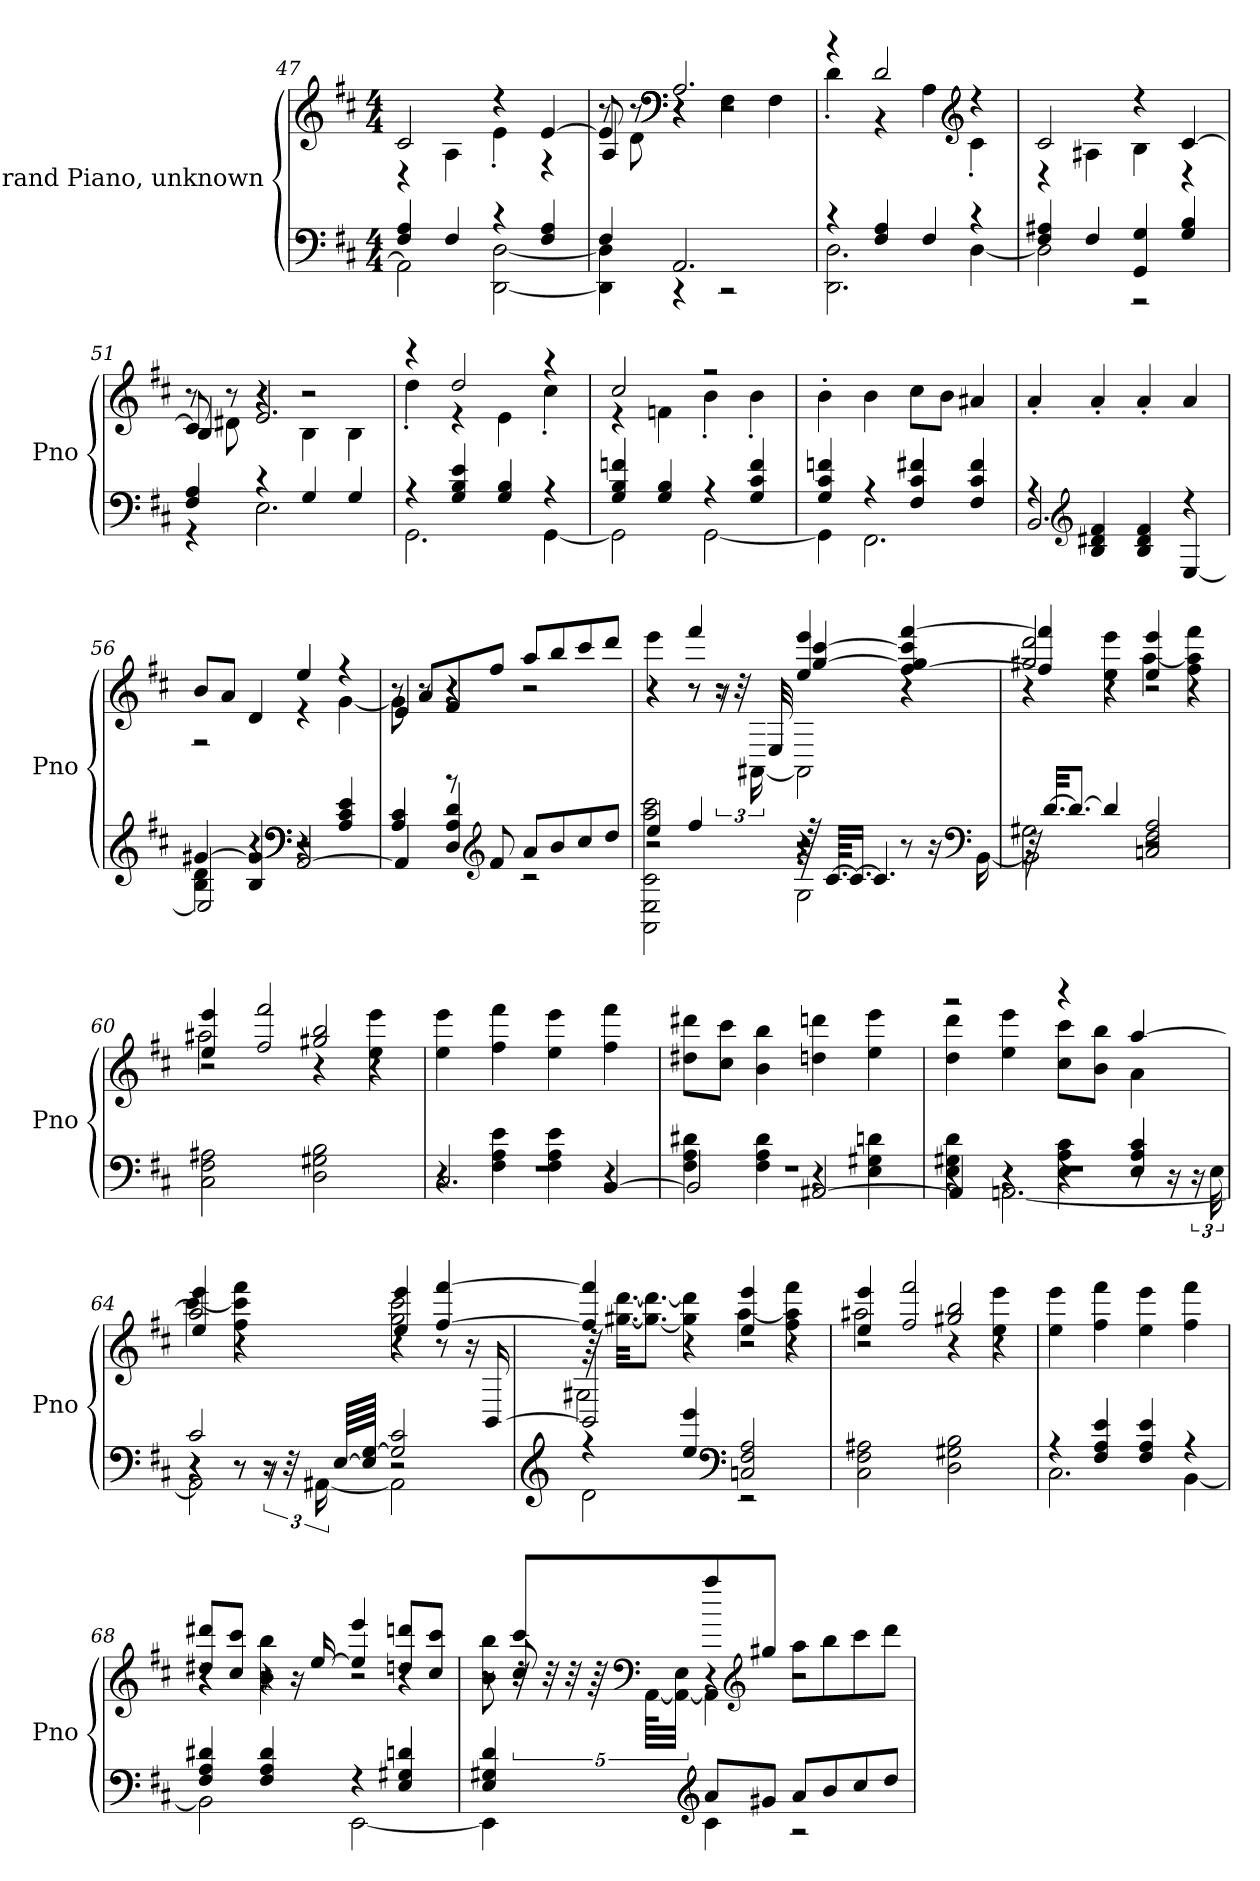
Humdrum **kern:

**kern	**kern
*part1	*part1
*staff2	*staff1
*I"Grand Piano, unknown	*
*I'Pno	*
!!LO:LB:g=z
*clefF4	*clefG2
*k[f#c#]	*k[f#c#]
*M4/4	*M4/4
=47	=47
*^	*^
4F#/ 4A/	2AA\]	2c#/	4r
4F#/	.	.	4A\
4r	[2DD\ [2D\	4r	4e'\
4F#/ 4A/	.	[4e/	4r
=48	=48	=48	=48
*	*	*	*^
4F#/	4DD\] 4D\]	8e/]	8r	4A/
.	.	8r	8d\	.
*	*	*clefF4	*	*
2.AA/	4r	4r	4r	2.A/
.	2r	2r	4F#\	.
.	.	.	4F#\	.
*	*	*	*v	*v
=49	=49	=49	=49
4r	2.DD\ 2.D\	4r	4d'\
4F#/ 4A/	.	2d/	4r
4F#/	.	.	4A\
*	*	*clefG2	*
4r	[4D\	4r	4c#'\
=50	=50	=50	=50
4F#/ 4A#X/	2D\]	2c#/	4r
4F#/	.	.	4A#X\
4GG/ 4G/	2r	4r	4B\
4G/ 4B/	.	[4c#/	4r
=51	=51	=51	=51
*	*	*	*^
4F#/ 4A/	4r	8c#/]	8r	4B/
.	.	8r	8d#X\	.
4r	2.E\	2.e/	4r	4r
4G/	.	.	4B\	2r
4G/	.	.	4B\	.
*	*	*	*v	*v
=52	=52	=52	=52
4r	2.GG\	4r	4dd'\
4G/ 4B/ 4e/	.	2dd/	4r
4G/ 4B/	.	.	4e\
4r	[4GG\	4r	4cc#'\
!!LO:LB:g=z	!!
=53	=53	=53	=53
4G/ 4B/ 4fn/	2GG\]	2cc#/	4r
4G/ 4B/	.	.	4fn\
4r	[2GG\	2r	4b'\
4G/ 4c#/ 4f/	.	.	4b'\
*	*	*v	*v
=54	=54	=54
4G/ 4c#/ 4fn/	4GG\]	4b'\
4r	2.FF#\	4b\
4F#/ 4c#/ 4f#X/	.	8cc#\L
.	.	8b\J
4F#/ 4c#/ 4f#/	.	4a#X/
=55	=55	=55
4r	2.BB/	4a'/
*clefG2	*	*
4B/ 4d#X/ 4f#/	.	4a'/
4B/ 4d#/ 4f#/	.	4a'/
4r	[4E/	4a/
=56	=56	=56
*	*^	*^
[4g#X/	4B\ 4d\	2E/]	8b/L	2r
.	.	.	8a/J	.
4B/ 4g#/]	4r	.	4d/	.
*clefF4	*	*	*	*
4r	2r	[2AA/	4ee/	4r
4A/ 4c#/ 4e/	.	.	4r	[4g\
*	*v	*v	*	*
=57	=57	=57	=57
*	*	*	*^
4A/ 4c#/	4AA/]	8r	8g\]	4e/
.	.	8a/L	8r	.
8r	4D/ 4A/ 4d/	8f#/	4r	4r
*clefG2	*	*	*	*
8f#/	.	8ff#/J	.	.
8a/L	2r	8aa/L	2r	2r
8b/	.	8bb/	.	.
8cc#/	.	8ccc#/	.	.
8dd/J	.	8ddd/J	.	.
!!LO:LB:g=z	!!	!!
=58	=58	=58	=58	=58
*^	*^	*	*	*
4ee/	2AA\ 2E\ 2c#\ 2aa\ 2ccc#\	2r	2r	4r	4eee\	4r
4ff#/	.	.	.	4fff#/	8r	8r
.	.	.	.	.	12r	16r
.	.	.	.	.	.	32r
.	.	.	.	.	[24AA#X\	.
.	.	.	.	.	.	32E/
2r	2G\	128r	4r	4ee/ 4eee/	2AA#\]	[4gg/ [4ccc#/
.	.	[64.c#/KKLL	.	.	.	.
.	.	16.c#/JJ_	.	.	.	.
.	.	4.c#/]	.	.	.	.
.	.	.	8r	4r	.	[4ff#/ 4gg/] 4ccc#/] [4fff#/
.	.	.	16r	.	.	.
*clefF4	*	*	*	*	*	*
.	.	.	[16BB\	.	.	.
*	*	*v	*v	*	*	*
=59	=59	=59	=59	=59	=59
64r	2G#X\	2BB\]	2gg#X/ 2ddd/	4r	4ff#/] 4fff#/]
[32.d/KKL	.	.	.	.	.
8.d/J_	.	.	.	.	.
4d/]	.	.	.	4ee\ 4eee\	4r
2Cn/ 2F#/ 2A/	2r	2r	4ee/ 4eee/	[4aa\	2r
.	.	.	4r	4ff#\ 4aa\] 4fff#\	.
*v	*v	*v	*	*	*
=60	=60	=60	=60
2C#\ 2F#\ 2A#X\	4ee/ 4eee/	2aa#X\	2r
.	2ff#/ 2fff#/	.	.
2D\ 2G#X\ 2B\	.	4r	2gg#X/ 2bb/
.	4r	4ee\ 4eee\	.
*	*v	*v	*v
=61	=61
*^	*
*	*^	*
1r	4r	2.C#/	4ee\ 4eee\
.	4F#\ 4A\ 4e\	.	4ff#\ 4fff#\
.	4F#\ 4A\ 4e\	.	4ee\ 4eee\
.	4r	[4BB/	4ff#\ 4fff#\
!!LO:PB:g=z
=62	=62	=62	=62
1r	4F#\ 4A\ 4d#X\	2BB/]	8dd#X\ 8ddd#X\L
.	.	.	8cc#\ 8ccc#\J
.	4F#\ 4A\ 4d#\	.	4b\ 4bb\
.	4r	[2AA#X/	4ddn\ 4dddn\
.	4E\ 4G#X\ 4dn\	.	4ee\ 4eee\
=63	=63	=63	=63
*	*	*^	*^
1r	4E\ 4G#X\ 4d\	4AA#/]	4r	2r	4dd\ 4ddd\
.	4r	4r	[2.AAn\	.	4ee\ 4eee\
.	4E\ 4A\ 4c#\	4r	.	4r	8cc#\ 8ccc#\L
.	.	.	.	.	8b\ 8bb\J
.	8r	4E/ 4A/ 4c#/	.	[4aa/	4a\
.	16r	.	.	.	.
.	24r	.	.	.	.
.	48E\	.	.	.	.
=64	=64	=64	=64	=64	=64
*	*	*	*	*	*^
2c#/	4r	4r	2AA\]	2aa/]	[4ccc#\	4ee/ 4eee/
.	8r	8r	.	.	4ff#\ 4ccc#\] 4fff#\	4r
.	12r	16r	.	.	.	.
.	.	32r	.	.	.	.
.	[24AA#X\	.	.	.	.	.
.	.	[64E/LLLL	.	.	.	.
.	.	64E/] [64G/JJJJ	.	.	.	.
2r	2AA#\]	2G/] 2c#/	2r	4r	2gg\ 2ccc#\	4ee/ 4eee/
.	.	.	.	[4ff#/ [4fff#/	.	8r
.	.	.	.	.	.	16r
.	.	.	.	.	.	[16BB/
*v	*v	*v	*v	*	*	*
*	*v	*v	*v
!!LO:LB:g=z
=65	=65
*clefG2	*
*^	*^
*	*	*	*^
*	*	*	*	*^
4r	2d\	4ff#/] 4fff#/]	64r	2BB/]	2G#X\
.	.	.	[32.gg#X\ [32.ddd\KKL	.	.
.	.	.	8.gg#\_ 8.ddd\_J	.	.
4ee/ 4eee/	.	4r	4gg#\] 4ddd\]	.	.
*clefF4	*	*	*	*	*
2Cn/ 2F#/ 2A/	2r	4ee/ 4eee/	[4aa\	2r	2r
.	.	4r	4ff#\ 4aa\] 4fff#\	.	.
*v	*v	*	*	*	*
*	*	*	*v	*v
=66	=66	=66	=66
2C#\ 2F#\ 2A#X\	4ee/ 4eee/	2aa#X\	2r
.	2ff#/ 2fff#/	.	.
2D\ 2G#X\ 2B\	.	4r	2gg#X/ 2bb/
.	4r	4ee\ 4eee\	.
*	*v	*v	*v
=67	=67
*^	*
4r	2.C#\	4ee\ 4eee\
4F#/ 4A/ 4e/	.	4ff#\ 4fff#\
4F#/ 4A/ 4e/	.	4ee\ 4eee\
4r	[4BB\	4ff#\ 4fff#\
=68	=68	=68
*	*	*^
*	*	*	*^
4F#/ 4A/ 4d#X/	2BB\]	8dd#X/ 8ddd#X/L	4r	4r
.	.	8cc#/ 8ccc#/J	.	.
4F#/ 4A/ 4d#/	.	4r	4b\ 4bb\	8r
.	.	.	.	16r
.	.	.	.	[16ee/
4r	[2EE\	4eee/	2r	4ee/]
4E/ 4G#X/ 4dn/	.	8ddn/ 8dddn/L	.	4r
.	.	8cc#/ 8ccc#/J	.	.
!!LO:LB:g=z	!!	!!
=69	=69	=69	=69	=69
4E/ 4G#X/ 4d/	4EE\]	8r	8b\ 8bb\	8r
.	.	8ccc#/L	40r	8cc#/
.	.	.	40r	.
.	.	.	40r	.
.	.	.	80r	.
*	*	*clefF4	*	*
.	.	.	[80AA\KLLL	.
.	.	.	40AA\_ 40E\JJJ	.
*clefG2	*	*	*	*
8a/L	4c#\	8aa/	4AA\]	4r
*	*	*clefG2	*	*
8g#X/J	.	8gg#X/J	.	.
8a/L	2r	2r	8aa\L	2r
8b/	.	.	8bb\	.
8cc#/	.	.	8ccc#\	.
8dd/J	.	.	8ddd\J	.
*v	*v	*	*	*
*	*v	*v	*v
=	=
*-	*-
